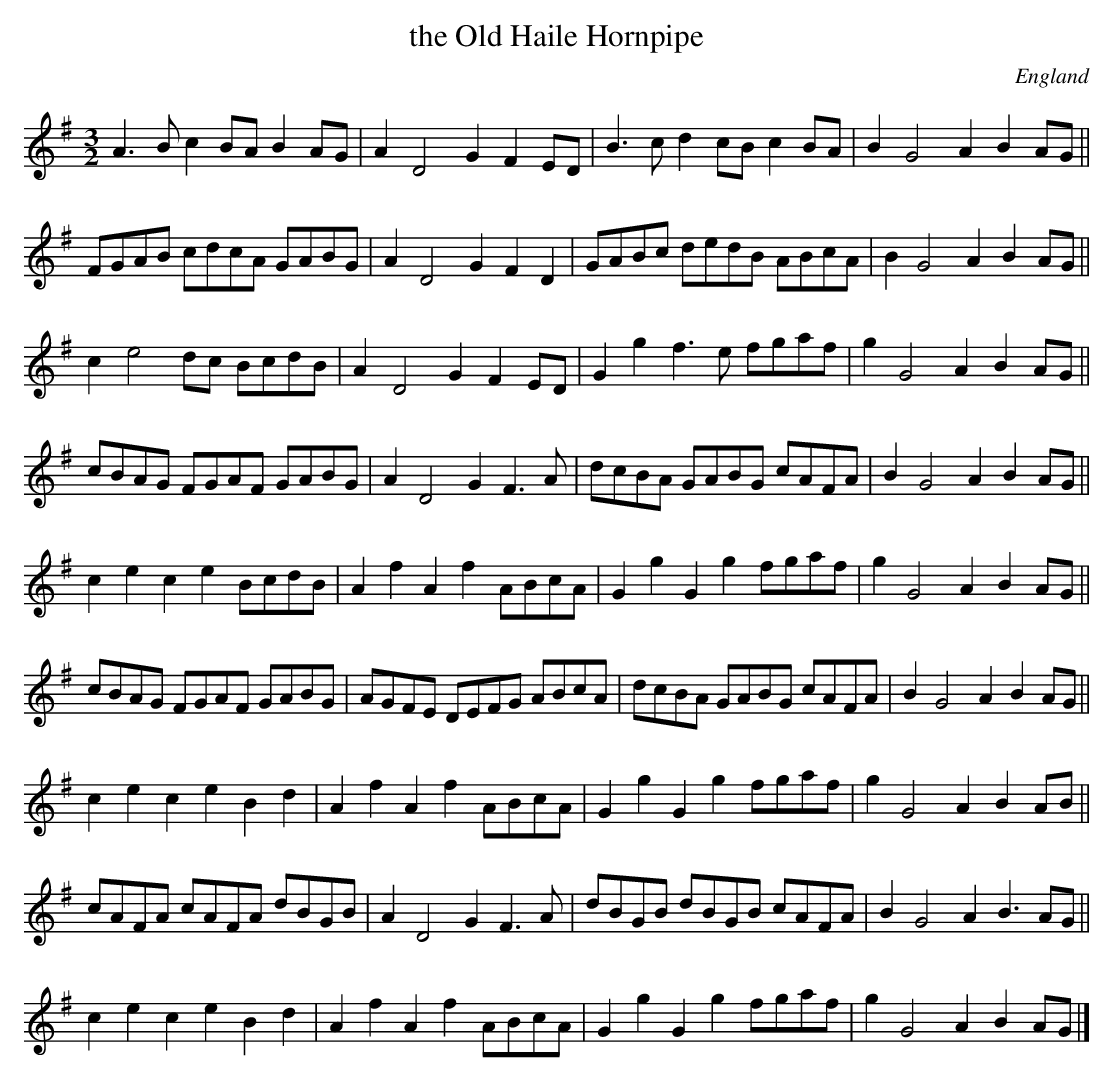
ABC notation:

X:1
T:the Old Haile Hornpipe
L:1/8
M:3/2
O:England
K:G
A3 B c2 BA B2 AG | A2 D4 G2 F2 ED |\
B3 c d2 cB c2 BA | B2 G4 A2 B2 AG ||
FGAB cdcA GABG | A2 D4 G2 F2 D2 |\
GABc dedB ABcA | B2 G4 A2 B2 AG ||
c2 e4   dc BcdB | A2 D4 G2 F2 ED |\
G2 g2 f3 e fgaf | g2 G4 A2 B2 AG ||
cBAG FGAF GABG | A2 D4 G2 F3 A |\
dcBA GABG cAFA | B2 G4 A2 B2 AG ||
c2 e2 c2 e2 BcdB | A2 f2 A2 f2 ABcA |\
G2 g2 G2 g2 fgaf | g2 G4 A2 B2 AG ||
cBAG FGAF GABG | AGFE DEFG ABcA |\
dcBA GABG cAFA | B2 G4 A2 B2 AG||
c2 e2 c2 e2 B2 d2 | A2 f2 A2 f2 ABcA |\
G2 g2 G2 g2 fgaf  | g2 G4 A2 B2 AB ||
cAFA cAFA dBGB | A2 D4 G2 F3 A |\
dBGB dBGB cAFA | B2 G4 A2 B3 AG ||
c2 e2 c2 e2 B2 d2 | A2 f2 A2 f2 ABcA |\
G2 g2 G2 g2 fgaf  | g2 G4 A2 B2 AG |]
